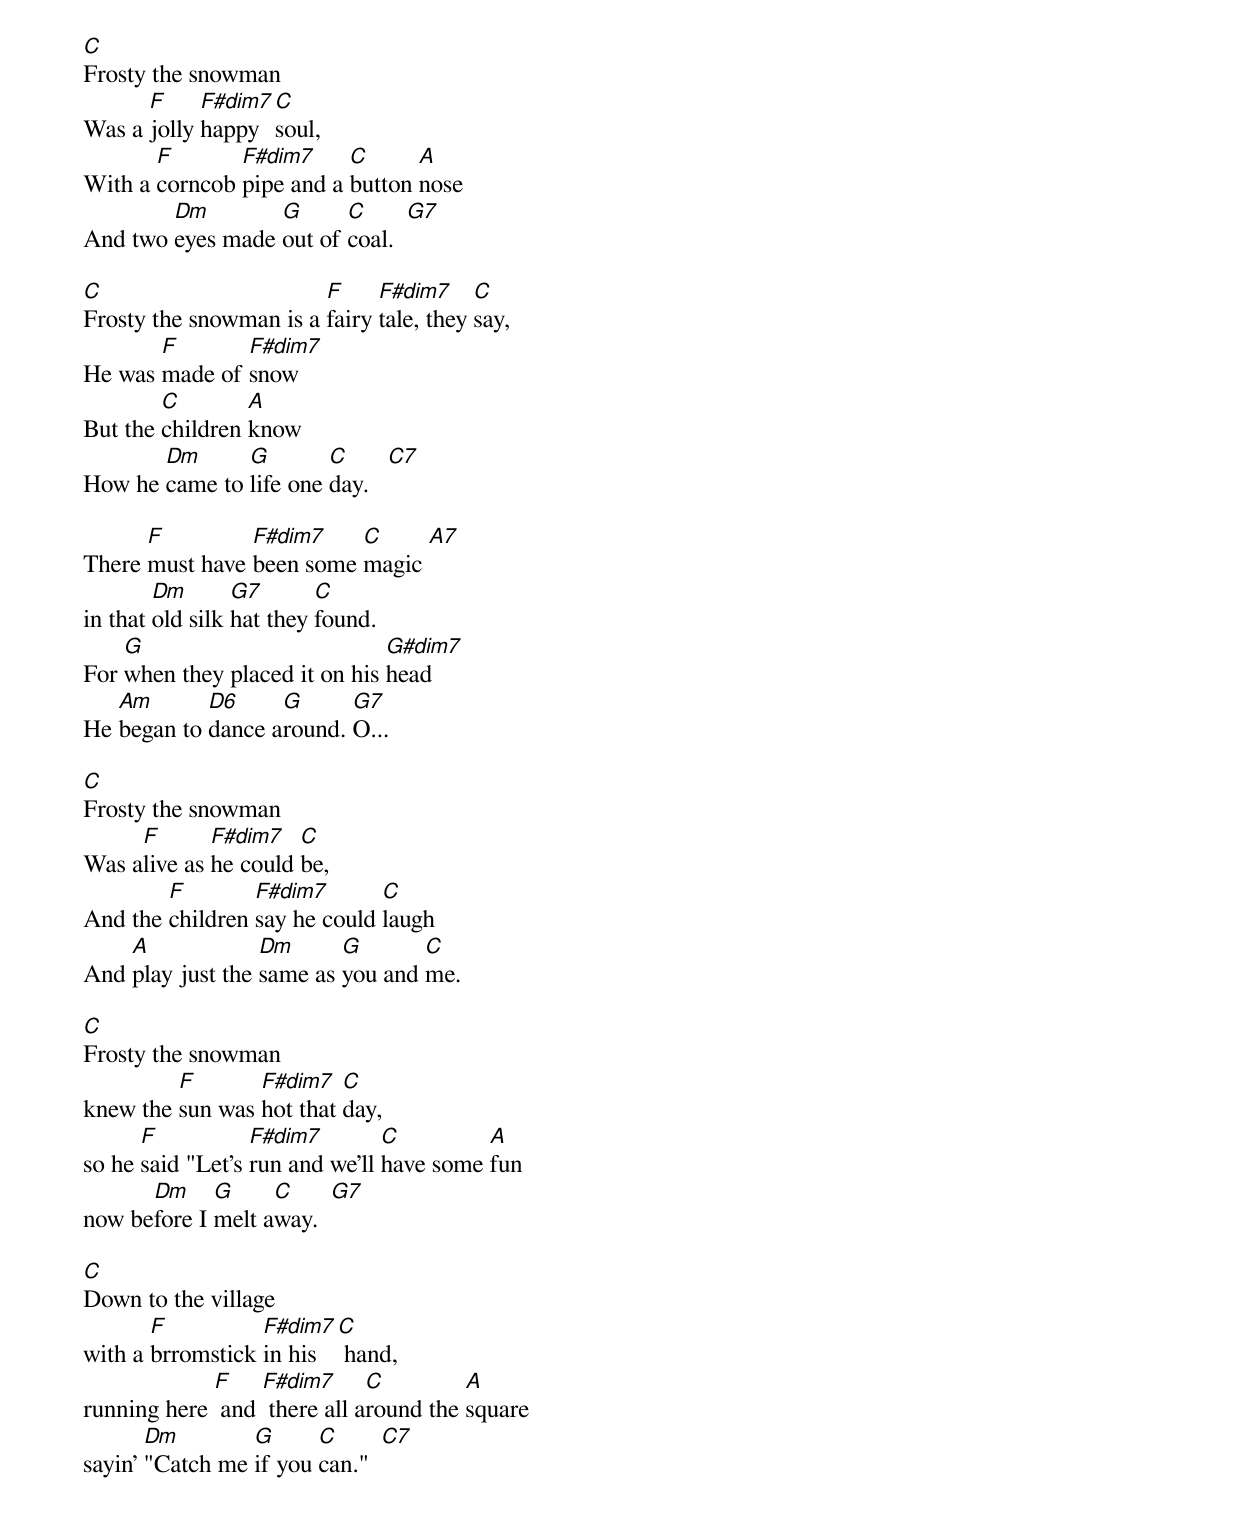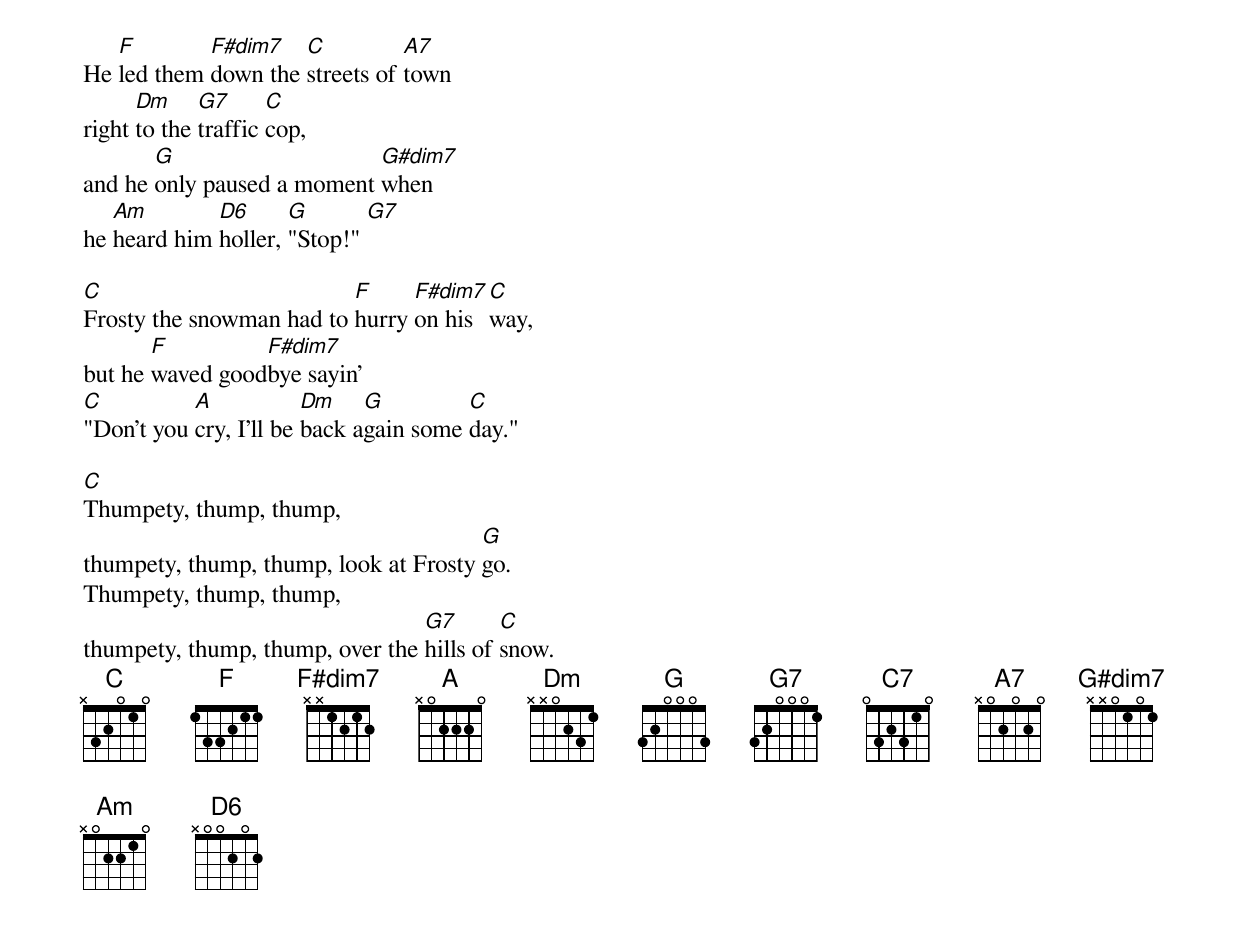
[C]Frosty the snowman
Was a [F]jolly [F#dim7]happy  [C]soul,
With a [F]corncob [F#dim7]pipe and a [C]button [A]nose
And two [Dm]eyes made [G]out of [C]coal.  [G7]

[C]Frosty the snowman is a [F]fairy [F#dim7]tale, they [C]say,
He was [F]made of [F#dim7]snow
But the [C]children [A]know
How he [Dm]came to [G]life one [C]day.   [C7]

There [F]must have [F#dim7]been some [C]magic [A7]
in that [Dm]old silk [G7]hat they [C]found.
For [G]when they placed it on his [G#dim7]head
He [Am]began to [D6]dance a[G]round. [G7]O...

[C]Frosty the snowman
Was a[F]live as [F#dim7]he could [C]be,
And the [F]children [F#dim7]say he could [C]laugh
And [A]play just the [Dm]same as [G]you and [C]me.

[C]Frosty the snowman
knew the [F]sun was [F#dim7]hot that [C]day,
so he [F]said "Let's [F#dim7]run and we'll [C]have some [A]fun
now be[Dm]fore I [G]melt a[C]way.  [G7]

[C]Down to the village
with a [F]brromstick [F#dim7]in his [C] hand,
running here [F] and [F#dim7] there all a[C]round the [A]square
sayin' [Dm]"Catch me [G]if you [C]can."  [C7]

He [F]led them [F#dim7]down the [C]streets of [A7]town
right [Dm]to the [G7]traffic [C]cop,
and he [G]only paused a moment [G#dim7]when
he [Am]heard him [D6]holler, [G]"Stop!" [G7]

[C]Frosty the snowman had to [F]hurry [F#dim7]on his [C]way,
but he [F]waved good[F#dim7]bye sayin'
[C]"Don't you [A]cry, I'll be [Dm]back a[G]gain some [C]day."

[C]Thumpety, thump, thump,
thumpety, thump, thump, look at Frosty [G]go.
Thumpety, thump, thump,
thumpety, thump, thump, over the [G7]hills of [C]snow.
